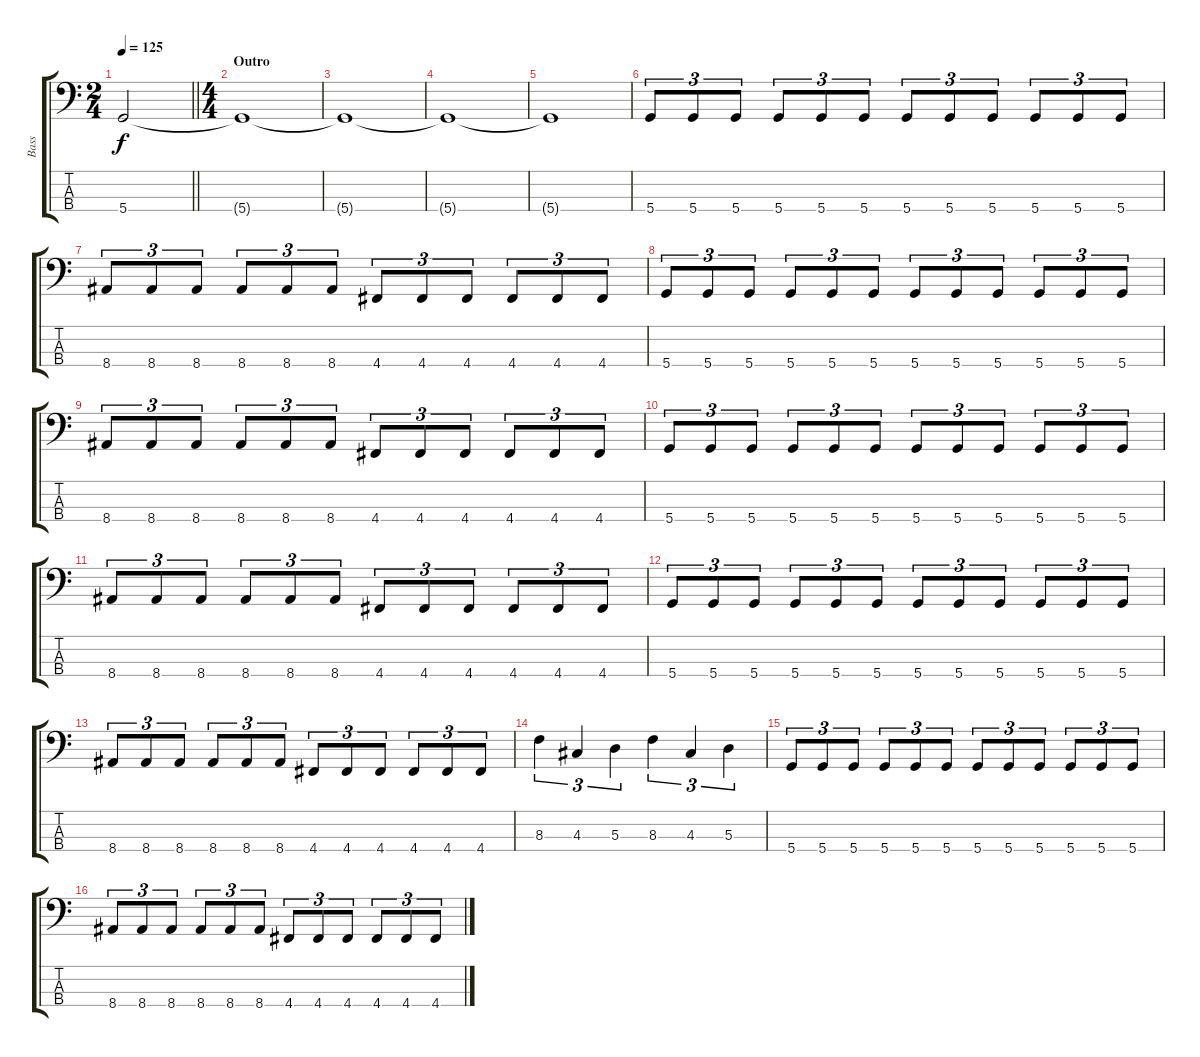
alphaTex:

\track ("Bass" "Bass") {instrument electricbassfinger}
\staff {score tabs}
\tuning (G2 D2 A1 D1) {hide}
\ts (2 4)
\tempo 125
\clef f4
\barLineRight lightlight
\ks c
5.4.2{dy f} |
\ts (4 4)
\section ("" "Outro")
5.4{t}.1 |
5.4{t}.1 |
5.4{t}.1 |
5.4{t}.1 |
5.4.8{tu (3 2)} 5.4.8{tu (3 2)} 5.4.8{tu (3 2)} 5.4.8{tu (3 2)} 5.4.8{tu (3 2)} 5.4.8{tu (3 2)} 5.4.8{tu (3 2)} 5.4.8{tu (3 2)} 5.4.8{tu (3 2)} 5.4.8{tu (3 2)} 5.4.8{tu (3 2)} 5.4.8{tu (3 2)} |
8.4.8{tu (3 2)} 8.4.8{tu (3 2)} 8.4.8{tu (3 2)} 8.4.8{tu (3 2)} 8.4.8{tu (3 2)} 8.4.8{tu (3 2)} 4.4.8{tu (3 2)} 4.4.8{tu (3 2)} 4.4.8{tu (3 2)} 4.4.8{tu (3 2)} 4.4.8{tu (3 2)} 4.4.8{tu (3 2)} |
5.4.8{tu (3 2)} 5.4.8{tu (3 2)} 5.4.8{tu (3 2)} 5.4.8{tu (3 2)} 5.4.8{tu (3 2)} 5.4.8{tu (3 2)} 5.4.8{tu (3 2)} 5.4.8{tu (3 2)} 5.4.8{tu (3 2)} 5.4.8{tu (3 2)} 5.4.8{tu (3 2)} 5.4.8{tu (3 2)} |
8.4.8{tu (3 2)} 8.4.8{tu (3 2)} 8.4.8{tu (3 2)} 8.4.8{tu (3 2)} 8.4.8{tu (3 2)} 8.4.8{tu (3 2)} 4.4.8{tu (3 2)} 4.4.8{tu (3 2)} 4.4.8{tu (3 2)} 4.4.8{tu (3 2)} 4.4.8{tu (3 2)} 4.4.8{tu (3 2)} |
5.4.8{tu (3 2)} 5.4.8{tu (3 2)} 5.4.8{tu (3 2)} 5.4.8{tu (3 2)} 5.4.8{tu (3 2)} 5.4.8{tu (3 2)} 5.4.8{tu (3 2)} 5.4.8{tu (3 2)} 5.4.8{tu (3 2)} 5.4.8{tu (3 2)} 5.4.8{tu (3 2)} 5.4.8{tu (3 2)} |
8.4.8{tu (3 2)} 8.4.8{tu (3 2)} 8.4.8{tu (3 2)} 8.4.8{tu (3 2)} 8.4.8{tu (3 2)} 8.4.8{tu (3 2)} 4.4.8{tu (3 2)} 4.4.8{tu (3 2)} 4.4.8{tu (3 2)} 4.4.8{tu (3 2)} 4.4.8{tu (3 2)} 4.4.8{tu (3 2)} |
5.4.8{tu (3 2)} 5.4.8{tu (3 2)} 5.4.8{tu (3 2)} 5.4.8{tu (3 2)} 5.4.8{tu (3 2)} 5.4.8{tu (3 2)} 5.4.8{tu (3 2)} 5.4.8{tu (3 2)} 5.4.8{tu (3 2)} 5.4.8{tu (3 2)} 5.4.8{tu (3 2)} 5.4.8{tu (3 2)} |
8.4.8{tu (3 2)} 8.4.8{tu (3 2)} 8.4.8{tu (3 2)} 8.4.8{tu (3 2)} 8.4.8{tu (3 2)} 8.4.8{tu (3 2)} 4.4.8{tu (3 2)} 4.4.8{tu (3 2)} 4.4.8{tu (3 2)} 4.4.8{tu (3 2)} 4.4.8{tu (3 2)} 4.4.8{tu (3 2)} |
8.3.4{tu (3 2)} 4.3.4{tu (3 2)} 5.3.4{tu (3 2)} 8.3.4{tu (3 2)} 4.3.4{tu (3 2)} 5.3.4{tu (3 2)} |
5.4.8{tu (3 2)} 5.4.8{tu (3 2)} 5.4.8{tu (3 2)} 5.4.8{tu (3 2)} 5.4.8{tu (3 2)} 5.4.8{tu (3 2)} 5.4.8{tu (3 2)} 5.4.8{tu (3 2)} 5.4.8{tu (3 2)} 5.4.8{tu (3 2)} 5.4.8{tu (3 2)} 5.4.8{tu (3 2)} |
8.4.8{tu (3 2)} 8.4.8{tu (3 2)} 8.4.8{tu (3 2)} 8.4.8{tu (3 2)} 8.4.8{tu (3 2)} 8.4.8{tu (3 2)} 4.4.8{tu (3 2)} 4.4.8{tu (3 2)} 4.4.8{tu (3 2)} 4.4.8{tu (3 2)} 4.4.8{tu (3 2)} 4.4.8{tu (3 2)}
